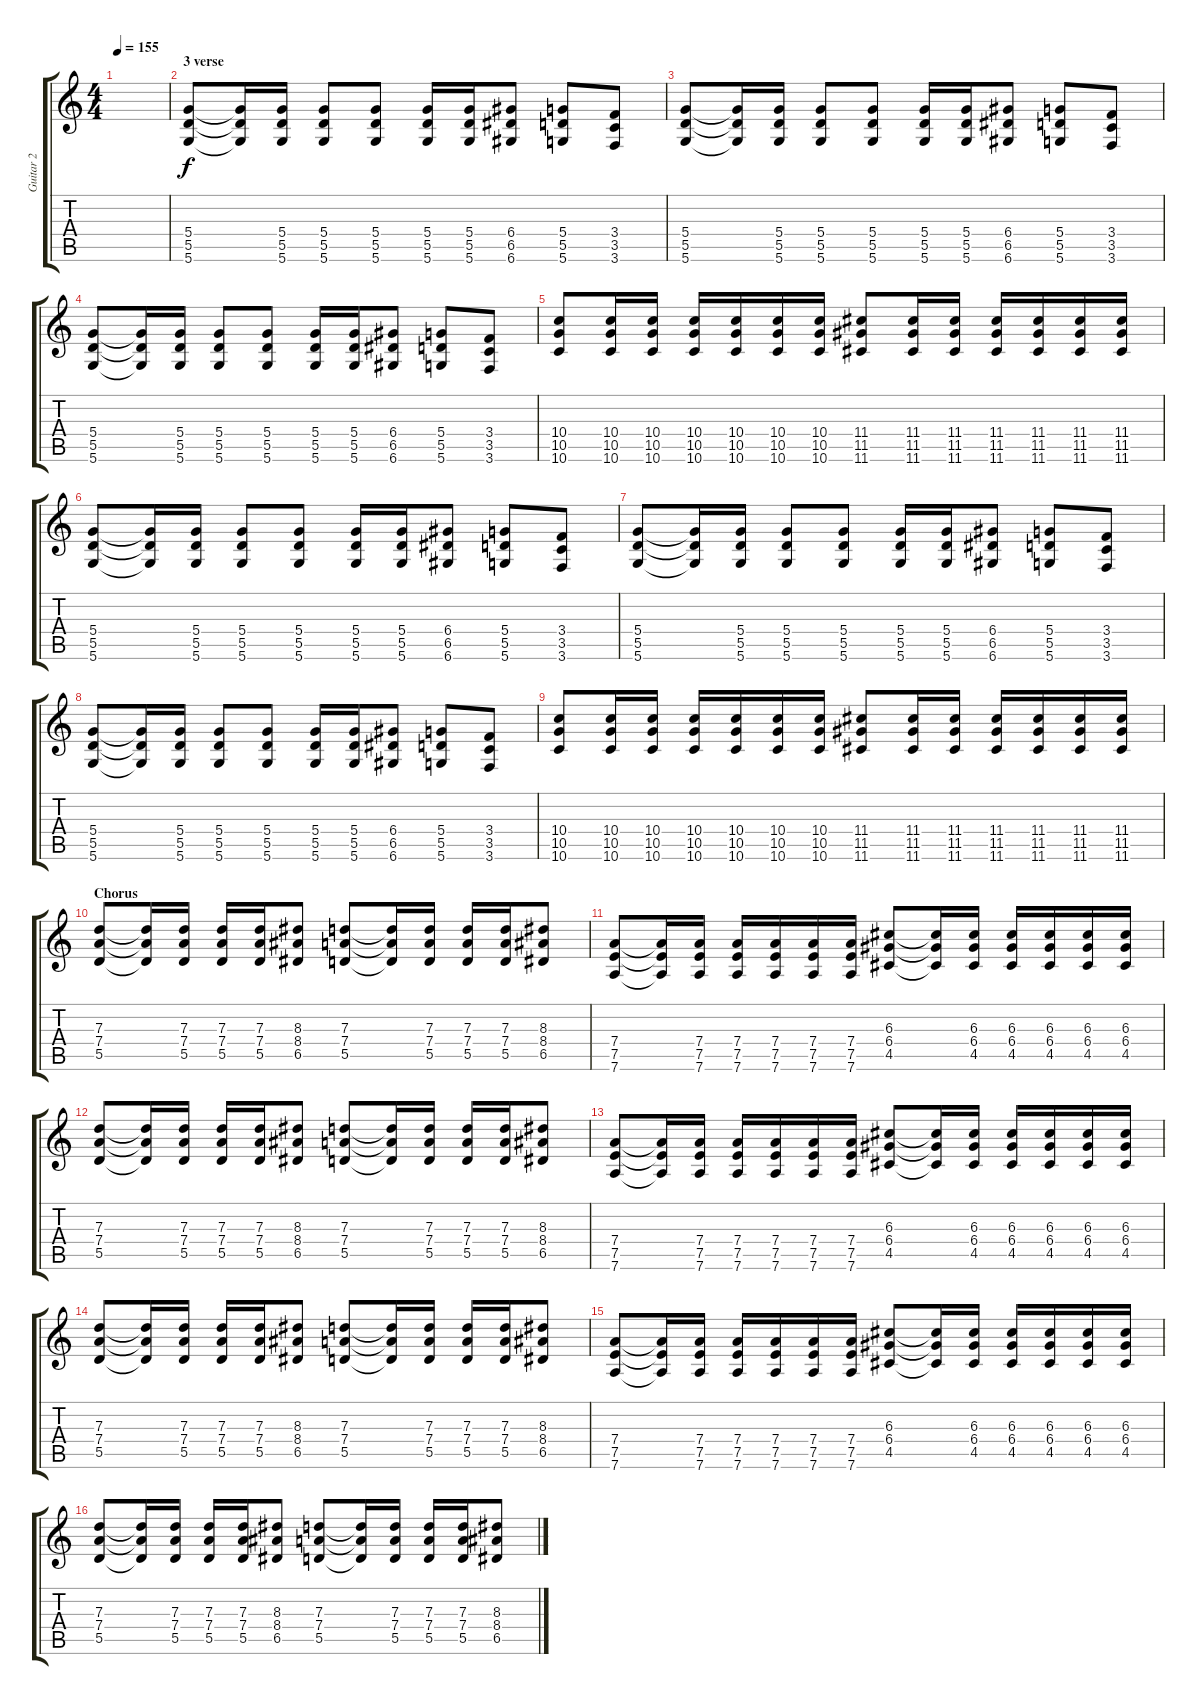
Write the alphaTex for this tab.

\track ("Guitar 2" "Guitar 2") {instrument overdrivenguitar}
\staff {score tabs}
\tuning (E4 B3 G3 D3 A2 D2) {hide}
\ts (4 4)
\tempo 155
\clef g2
\ks c
|
\section ("" "3 verse")
(5.4 5.5 5.6).8 (5.4{t} 5.5{t} 5.6{t}).16 (5.4 5.5 5.6).16 (5.4 5.5 5.6).8 (5.4 5.5 5.6).8 (5.4 5.5 5.6).16 (5.4 5.5 5.6).16 (6.4 6.5 6.6).8 (5.4 5.5 5.6).8 (3.4 3.5 3.6).8 |
(5.4 5.5 5.6).8 (5.4{t} 5.5{t} 5.6{t}).16 (5.4 5.5 5.6).16 (5.4 5.5 5.6).8 (5.4 5.5 5.6).8 (5.4 5.5 5.6).16 (5.4 5.5 5.6).16 (6.4 6.5 6.6).8 (5.4 5.5 5.6).8 (3.4 3.5 3.6).8 |
(5.4 5.5 5.6).8 (5.4{t} 5.5{t} 5.6{t}).16 (5.4 5.5 5.6).16 (5.4 5.5 5.6).8 (5.4 5.5 5.6).8 (5.4 5.5 5.6).16 (5.4 5.5 5.6).16 (6.4 6.5 6.6).8 (5.4 5.5 5.6).8 (3.4 3.5 3.6).8 |
(10.4 10.5 10.6).8 (10.4 10.5 10.6).16 (10.4 10.5 10.6).16 (10.4 10.5 10.6).16 (10.4 10.5 10.6).16 (10.4 10.5 10.6).16 (10.4 10.5 10.6).16 (11.4 11.5 11.6).8 (11.4 11.5 11.6).16 (11.4 11.5 11.6).16 (11.4 11.5 11.6).16 (11.4 11.5 11.6).16 (11.4 11.5 11.6).16 (11.4 11.5 11.6).16 |
(5.4 5.5 5.6).8 (5.4{t} 5.5{t} 5.6{t}).16 (5.4 5.5 5.6).16 (5.4 5.5 5.6).8 (5.4 5.5 5.6).8 (5.4 5.5 5.6).16 (5.4 5.5 5.6).16 (6.4 6.5 6.6).8 (5.4 5.5 5.6).8 (3.4 3.5 3.6).8 |
(5.4 5.5 5.6).8 (5.4{t} 5.5{t} 5.6{t}).16 (5.4 5.5 5.6).16 (5.4 5.5 5.6).8 (5.4 5.5 5.6).8 (5.4 5.5 5.6).16 (5.4 5.5 5.6).16 (6.4 6.5 6.6).8 (5.4 5.5 5.6).8 (3.4 3.5 3.6).8 |
(5.4 5.5 5.6).8 (5.4{t} 5.5{t} 5.6{t}).16 (5.4 5.5 5.6).16 (5.4 5.5 5.6).8 (5.4 5.5 5.6).8 (5.4 5.5 5.6).16 (5.4 5.5 5.6).16 (6.4 6.5 6.6).8 (5.4 5.5 5.6).8 (3.4 3.5 3.6).8 |
(10.4 10.5 10.6).8 (10.4 10.5 10.6).16 (10.4 10.5 10.6).16 (10.4 10.5 10.6).16 (10.4 10.5 10.6).16 (10.4 10.5 10.6).16 (10.4 10.5 10.6).16 (11.4 11.5 11.6).8 (11.4 11.5 11.6).16 (11.4 11.5 11.6).16 (11.4 11.5 11.6).16 (11.4 11.5 11.6).16 (11.4 11.5 11.6).16 (11.4 11.5 11.6).16 |
\section ("" "Chorus")
(7.3 7.4 5.5).8 (7.3{t} 7.4{t} 5.5{t}).16 (7.3 7.4 5.5).16 (7.3 7.4 5.5).16 (7.3 7.4 5.5).16 (8.3 8.4 6.5).8 (7.3 7.4 5.5).8 (7.3{t} 7.4{t} 5.5{t}).16 (7.3 7.4 5.5).16 (7.3 7.4 5.5).16 (7.3 7.4 5.5).16 (8.3 8.4 6.5).8 |
(7.4 7.5 7.6).8 (7.4{t} 7.5{t} 7.6{t}).16 (7.4 7.5 7.6).16 (7.4 7.5 7.6).16 (7.4 7.5 7.6).16 (7.4 7.5 7.6).16 (7.4 7.5 7.6).16 (6.3 6.4 4.5).8 (6.3{t} 6.4{t} 4.5{t}).16 (6.3 6.4 4.5).16 (6.3 6.4 4.5).16 (6.3 6.4 4.5).16 (6.3 6.4 4.5).16 (6.3 6.4 4.5).16 |
(7.3 7.4 5.5).8 (7.3{t} 7.4{t} 5.5{t}).16 (7.3 7.4 5.5).16 (7.3 7.4 5.5).16 (7.3 7.4 5.5).16 (8.3 8.4 6.5).8 (7.3 7.4 5.5).8 (7.3{t} 7.4{t} 5.5{t}).16 (7.3 7.4 5.5).16 (7.3 7.4 5.5).16 (7.3 7.4 5.5).16 (8.3 8.4 6.5).8 |
(7.4 7.5 7.6).8 (7.4{t} 7.5{t} 7.6{t}).16 (7.4 7.5 7.6).16 (7.4 7.5 7.6).16 (7.4 7.5 7.6).16 (7.4 7.5 7.6).16 (7.4 7.5 7.6).16 (6.3 6.4 4.5).8 (6.3{t} 6.4{t} 4.5{t}).16 (6.3 6.4 4.5).16 (6.3 6.4 4.5).16 (6.3 6.4 4.5).16 (6.3 6.4 4.5).16 (6.3 6.4 4.5).16 |
(7.3 7.4 5.5).8 (7.3{t} 7.4{t} 5.5{t}).16 (7.3 7.4 5.5).16 (7.3 7.4 5.5).16 (7.3 7.4 5.5).16 (8.3 8.4 6.5).8 (7.3 7.4 5.5).8 (7.3{t} 7.4{t} 5.5{t}).16 (7.3 7.4 5.5).16 (7.3 7.4 5.5).16 (7.3 7.4 5.5).16 (8.3 8.4 6.5).8 |
(7.4 7.5 7.6).8 (7.4{t} 7.5{t} 7.6{t}).16 (7.4 7.5 7.6).16 (7.4 7.5 7.6).16 (7.4 7.5 7.6).16 (7.4 7.5 7.6).16 (7.4 7.5 7.6).16 (6.3 6.4 4.5).8 (6.3{t} 6.4{t} 4.5{t}).16 (6.3 6.4 4.5).16 (6.3 6.4 4.5).16 (6.3 6.4 4.5).16 (6.3 6.4 4.5).16 (6.3 6.4 4.5).16 |
(7.3 7.4 5.5).8 (7.3{t} 7.4{t} 5.5{t}).16 (7.3 7.4 5.5).16 (7.3 7.4 5.5).16 (7.3 7.4 5.5).16 (8.3 8.4 6.5).8 (7.3 7.4 5.5).8 (7.3{t} 7.4{t} 5.5{t}).16 (7.3 7.4 5.5).16 (7.3 7.4 5.5).16 (7.3 7.4 5.5).16 (8.3 8.4 6.5).8
